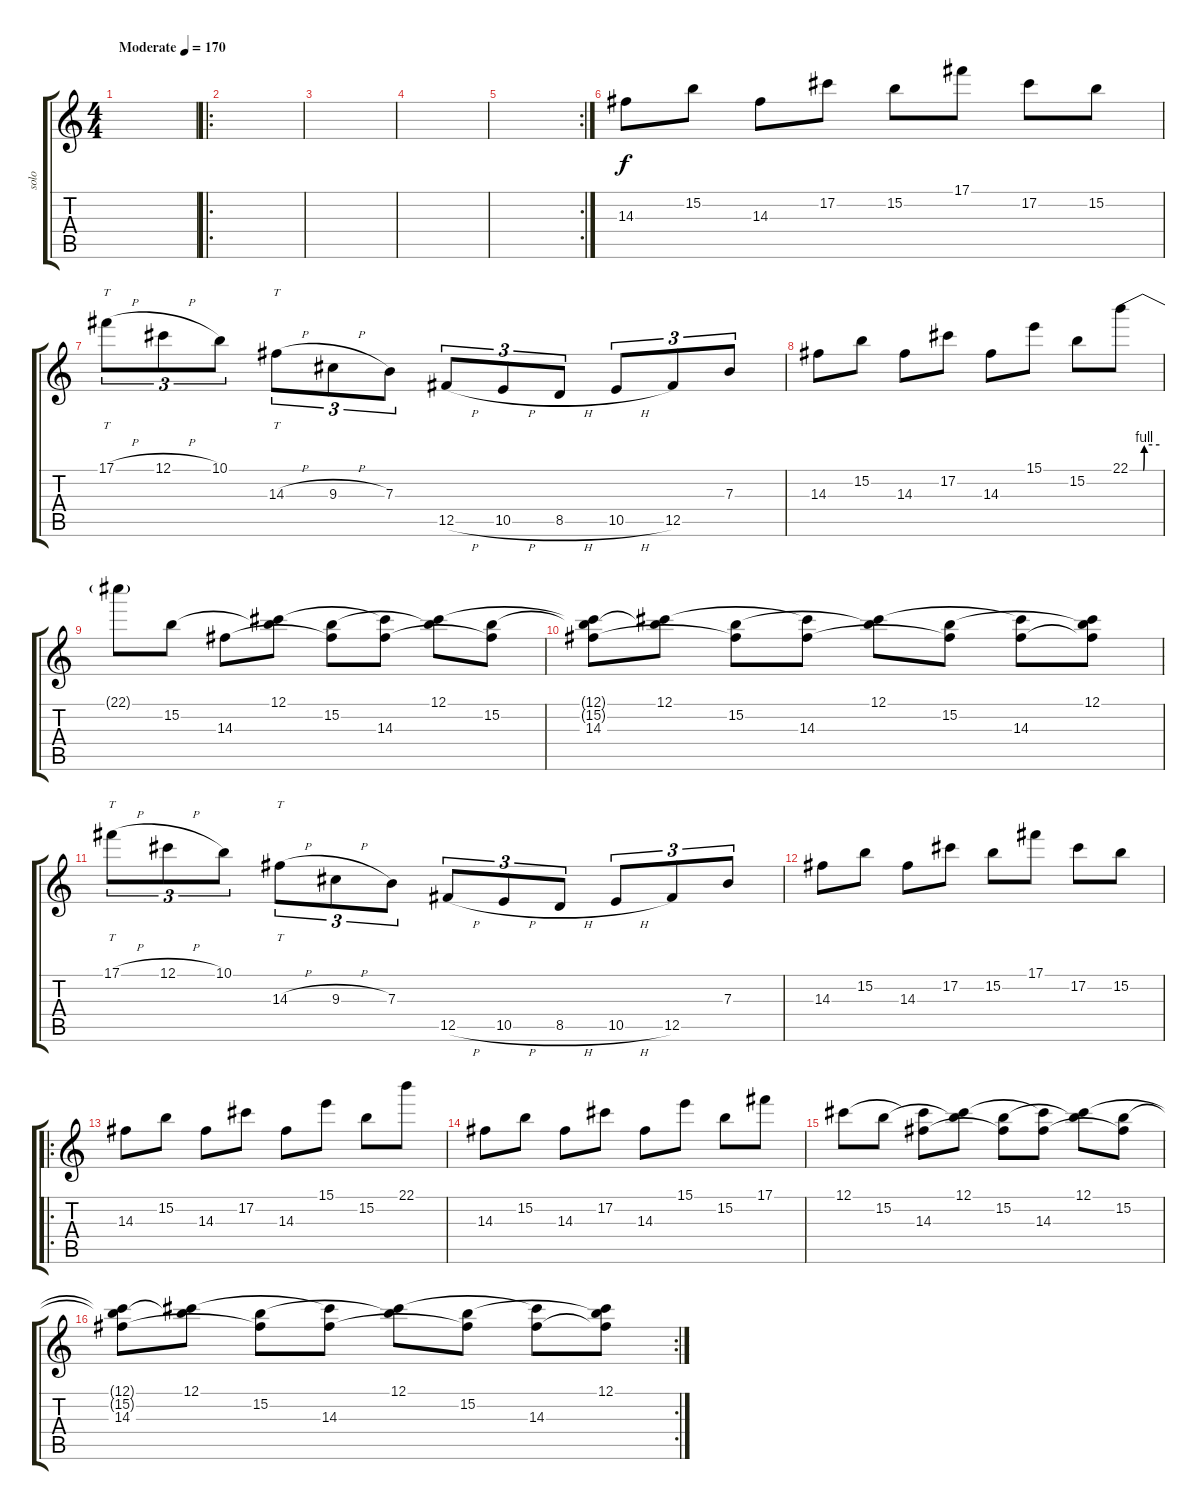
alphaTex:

\track ("solo" "solo") {instrument distortionguitar}
\staff {score tabs}
\tuning (Db4 Ab3 E3 B2 Gb2 B1) {hide}
\ts (4 4)
\tempo (170 "Moderate")
\clef g2
\ks c
|
\ro
|
|
|
\rc 2
|
14.3.8 15.2.8 14.3.8 17.2.8 15.2.8 17.1.8 17.2.8 15.2.8 |
17.1{h}.8{tt tu (3 2)} 12.1{h}.8{tu (3 2)} 10.1.8{tu (3 2)} 14.3{h}.8{tt tu (3 2)} 9.3{h}.8{tu (3 2)} 7.3.8{tu (3 2)} 12.5{h}.8{tu (3 2)} 10.5{h}.8{tu (3 2)} 8.5{h}.8{tu (3 2)} 10.5{h}.8{tu (3 2)} 12.5.8{tu (3 2)} 7.3.8{tu (3 2)} |
14.3.8 15.2.8 14.3.8 17.2.8 14.3.8 15.1.8 15.2.8 22.1{be (custom 0 0 27 0 29 4 60 4)}.8 |
22.1{t}.8 15.2.8 14.3.8 (12.1 15.2{t}).8 (15.2 14.3{t}).8 (12.1{t} 14.3).8 (12.1 15.2{t}).8 (15.2 14.3{t}).8 |
(12.1{t} 15.2{t} 14.3).8 (12.1 15.2{t}).8 (15.2 14.3{t}).8 (12.1{t} 14.3).8 (12.1 15.2{t}).8 (15.2 14.3{t}).8 (12.1{t} 14.3).8 (12.1 15.2{t} 14.3{t}).8 |
17.1{h}.8{tt tu (3 2)} 12.1{h}.8{tu (3 2)} 10.1.8{tu (3 2)} 14.3{h}.8{tt tu (3 2)} 9.3{h}.8{tu (3 2)} 7.3.8{tu (3 2)} 12.5{h}.8{tu (3 2)} 10.5{h}.8{tu (3 2)} 8.5{h}.8{tu (3 2)} 10.5{h}.8{tu (3 2)} 12.5.8{tu (3 2)} 7.3.8{tu (3 2)} |
14.3.8 15.2.8 14.3.8 17.2.8 15.2.8 17.1.8 17.2.8 15.2.8 |
\ro
14.3.8 15.2.8 14.3.8 17.2.8 14.3.8 15.1.8 15.2.8 22.1.8 |
14.3.8 15.2.8 14.3.8 17.2.8 14.3.8 15.1.8 15.2.8 17.1.8 |
12.1.8 15.2.8 (12.1{t} 14.3).8 (12.1 15.2{t}).8 (15.2 14.3{t}).8 (12.1{t} 14.3).8 (12.1 15.2{t}).8 (15.2 14.3{t}).8 |
\rc 2
(12.1{t} 15.2{t} 14.3).8 (12.1 15.2{t}).8 (15.2 14.3{t}).8 (12.1{t} 14.3).8 (12.1 15.2{t}).8 (15.2 14.3{t}).8 (12.1{t} 14.3).8 (12.1 15.2{t} 14.3{t}).8
